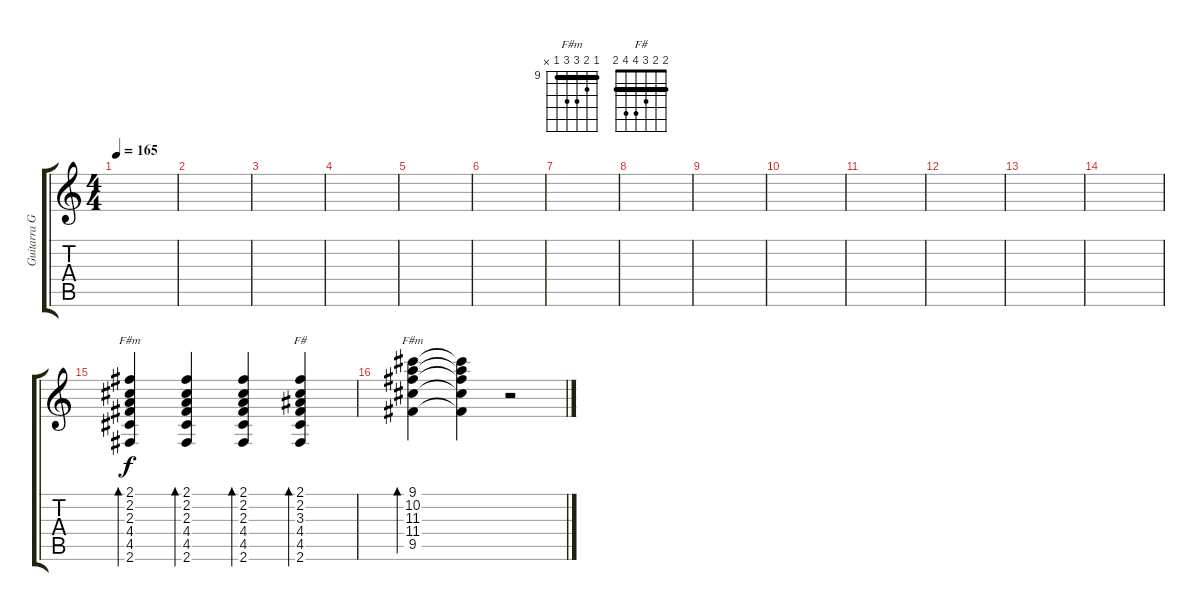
\track ("Guitarra German Martinez" "Guitarra G") {instrument distortionguitar}
\staff {score tabs}
\tuning (E4 B3 G3 D3 A2 E2) {hide}
\chord ("F#m" 2 2 2 4 0 2) {barre 2}
\chord ("F#" 2 2 3 4 4 2) {barre 2}
\chord ("F#m" 9 10 11 11 9 x) {firstfret 9 barre 9}
\ts (4 4)
\tempo 165
\clef g2
\ks c
|
|
|
|
|
|
|
|
|
|
|
|
|
|
(2.1 2.2 2.3 4.4 4.5 2.6).4{bd 30 ch "F#m"} (2.1 2.2 2.3 4.4 4.5 2.6).4{bd 60} (2.1 2.2 2.3 4.4 4.5 2.6).4{bd 60} (2.1 2.2 3.3 4.4 4.5 2.6).4{bd 60 ch "F#"} |
(9.1 10.2 11.3 11.4 9.5).4{bd 60 ch "F#m"} (9.1{t} 10.2{t} 11.3{t} 11.4{t} 9.5{t}).4 r.2
